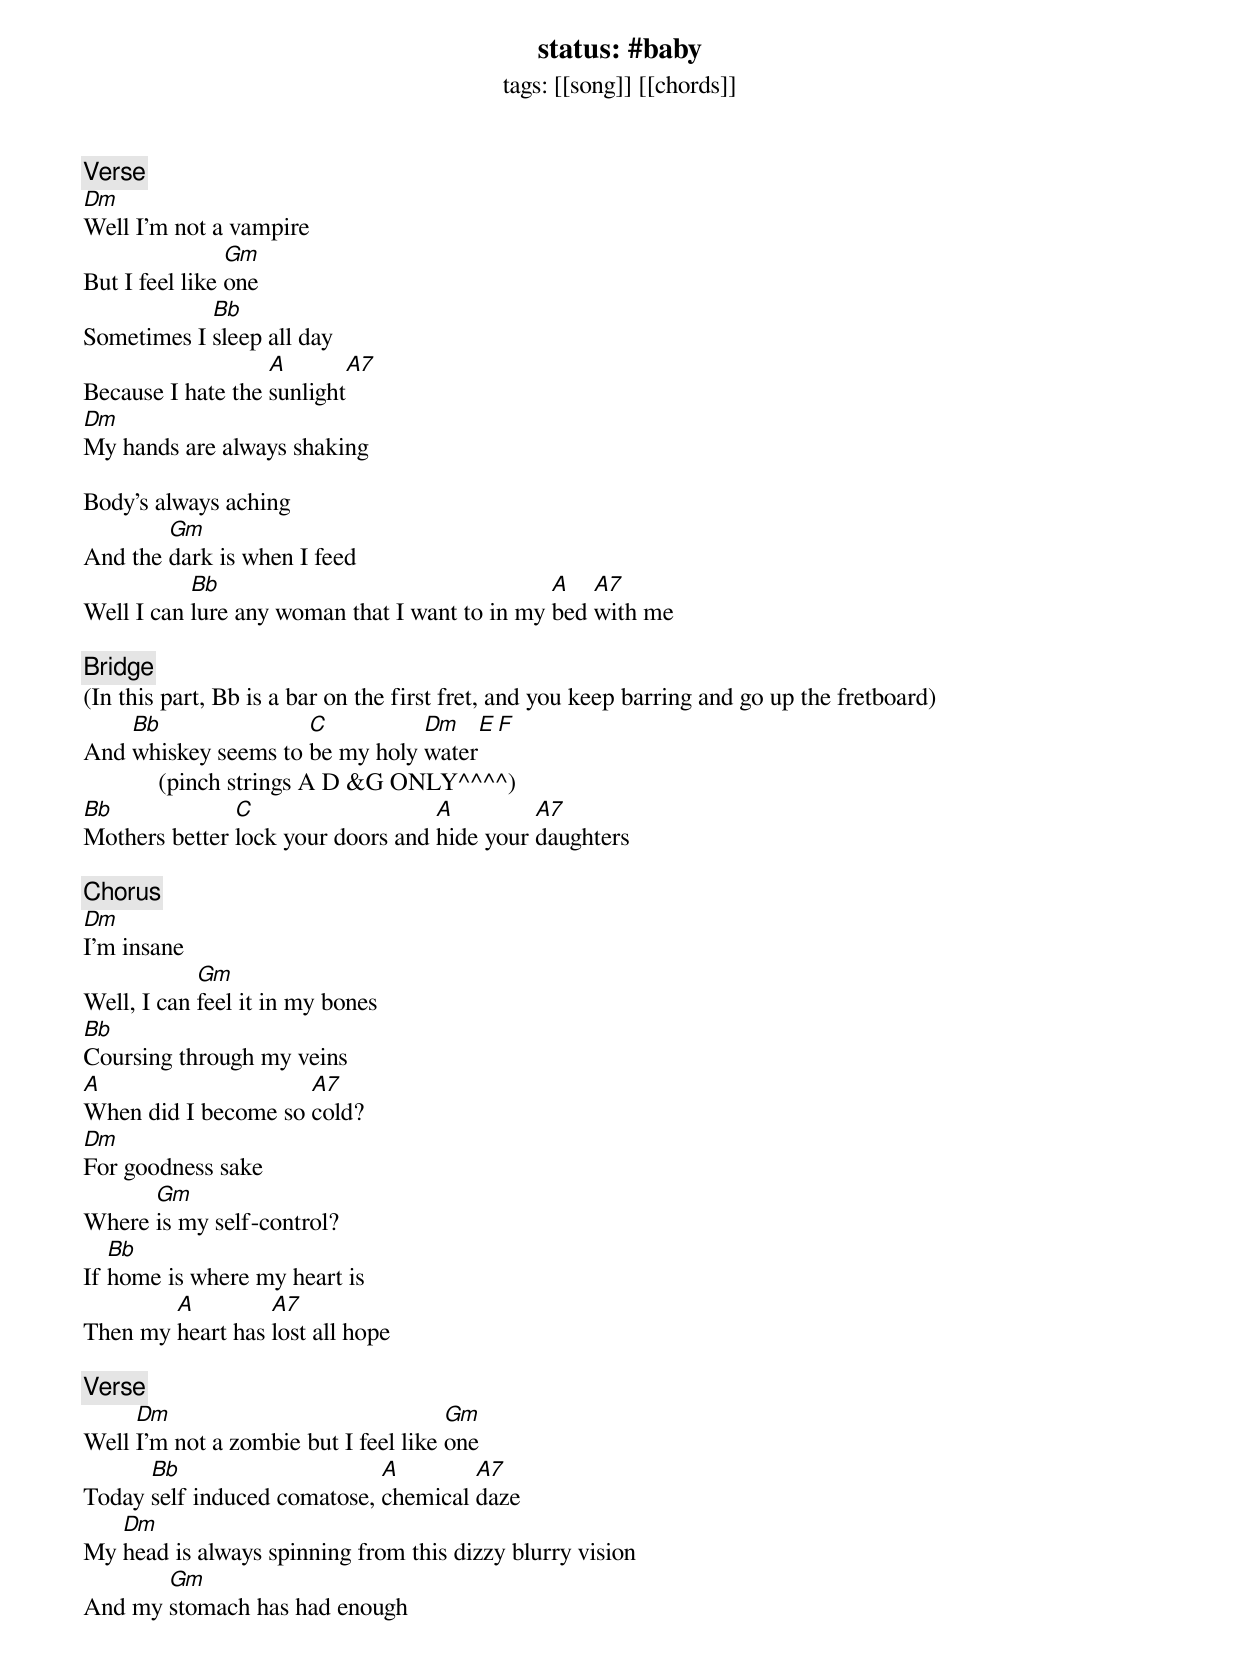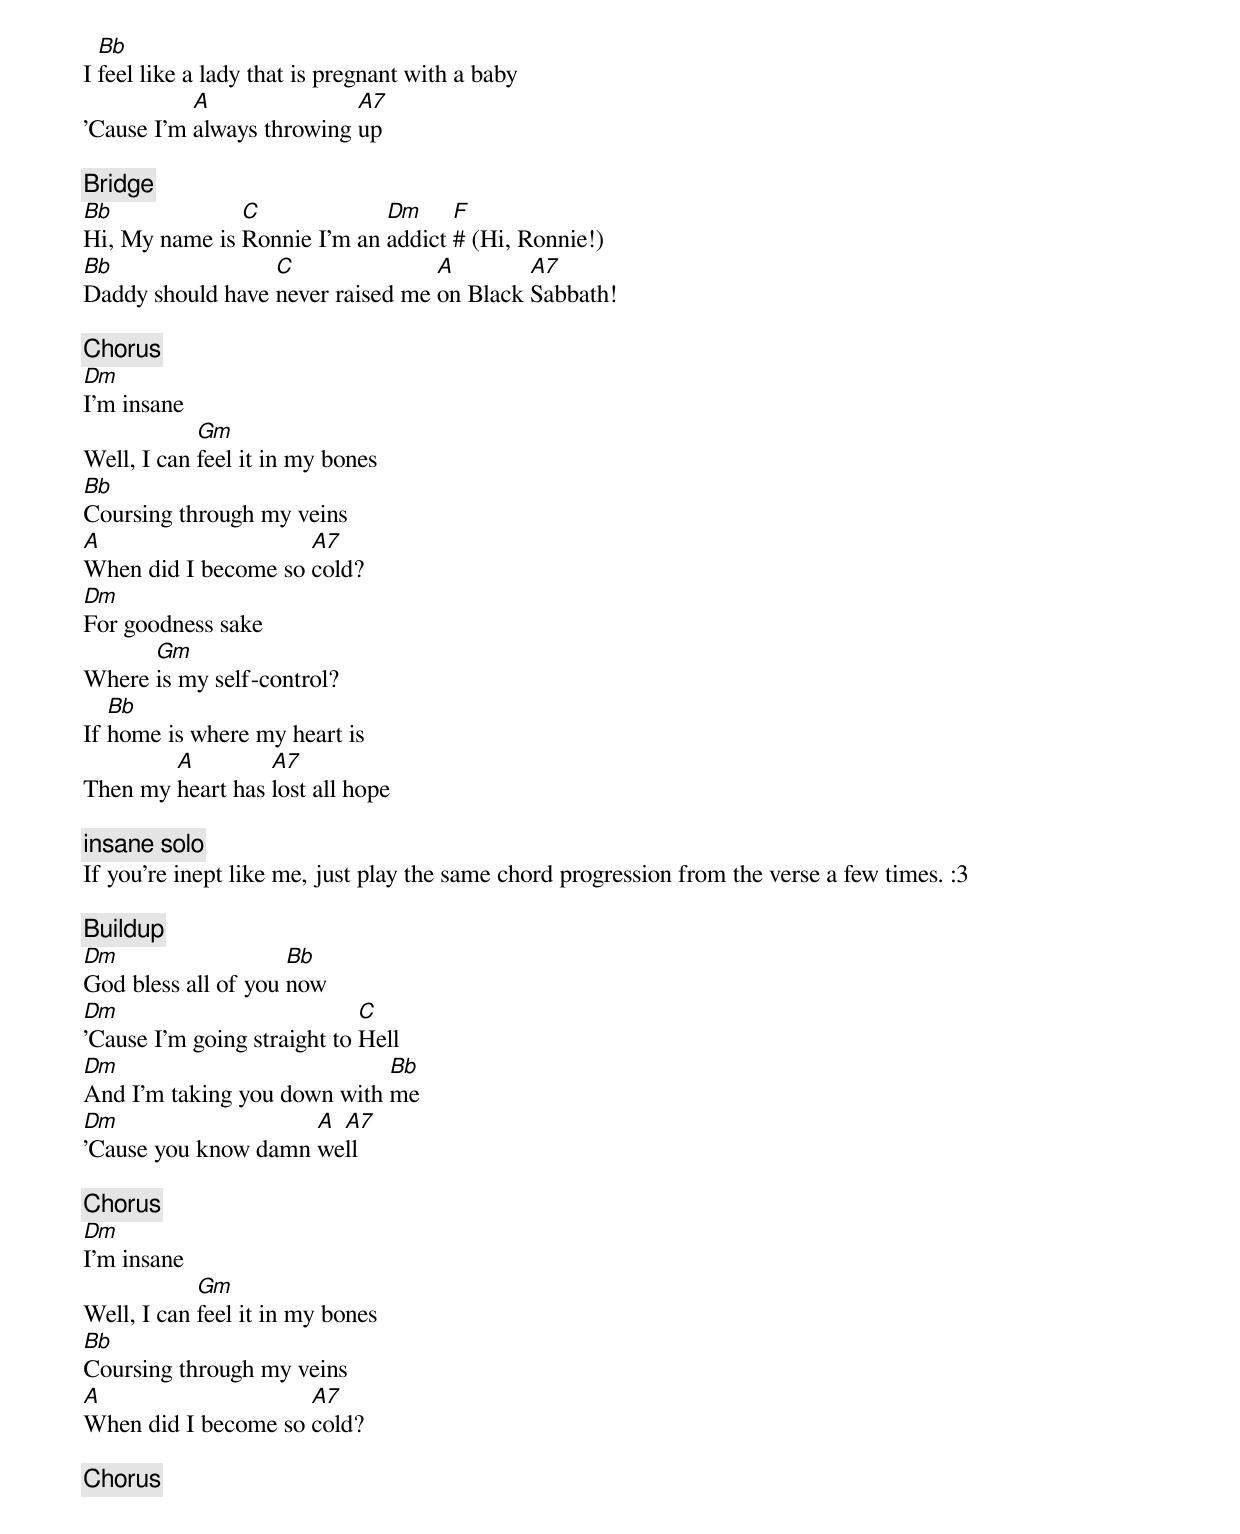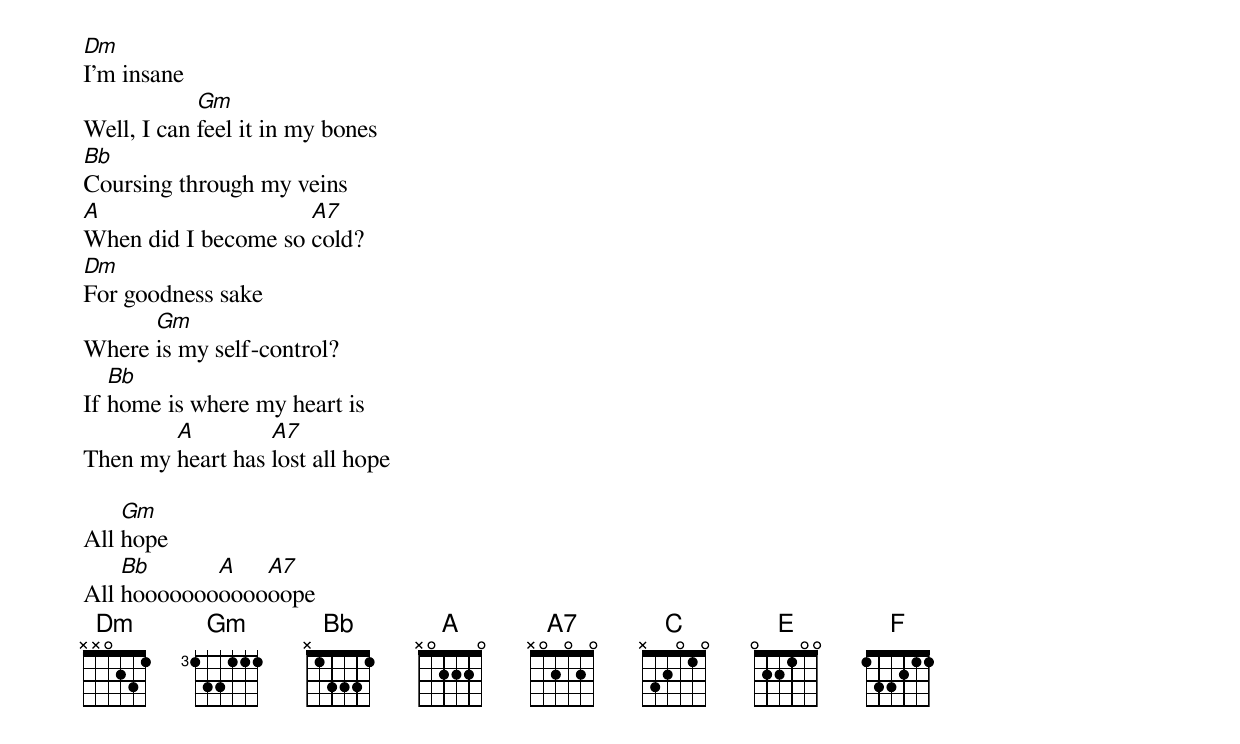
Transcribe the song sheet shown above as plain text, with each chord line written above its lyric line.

status: #baby
tags: [[song]] [[chords]]


[Verse]
Dm
Well I'm not a vampire
                Gm
But I feel like one
            Bb
Sometimes I sleep all day
                   A        A7
Because I hate the sunlight
Dm
My hands are always shaking

Body's always aching
        Gm
And the dark is when I feed
           Bb                                  A   A7
Well I can lure any woman that I want to in my bed with me

[Bridge]
(In this part, Bb is a bar on the first fret, and you keep barring and go up the fretboard)
    Bb               C          Dm    E   F
And whiskey seems to be my holy water
            (pinch strings A D &G ONLY^^^^)
Bb             C                   A         A7
Mothers better lock your doors and hide your daughters

[Chorus]
Dm
I'm insane
            Gm
Well, I can feel it in my bones
Bb
Coursing through my veins
A                    A7
When did I become so cold?
Dm
For goodness sake
      Gm
Where is my self-control?
   Bb
If home is where my heart is
        A         A7
Then my heart has lost all hope

[Verse]
     Dm                               Gm
Well I'm not a zombie but I feel like one
      Bb                     A        A7
Today self induced comatose, chemical daze
   Dm
My head is always spinning from this dizzy blurry vision
       Gm
And my stomach has had enough
  Bb
I feel like a lady that is pregnant with a baby
           A               A7
'Cause I'm always throwing up

[Bridge]
Bb             C             Dm     F
Hi, My name is Ronnie I'm an addict # (Hi, Ronnie!)
Bb                C               A        A7
Daddy should have never raised me on Black Sabbath!

[Chorus]
Dm
I'm insane
            Gm
Well, I can feel it in my bones
Bb
Coursing through my veins
A                    A7
When did I become so cold?
Dm
For goodness sake
      Gm
Where is my self-control?
   Bb
If home is where my heart is
        A         A7
Then my heart has lost all hope

[insane solo]
If you're inept like me, just play the same chord progression from the verse a few times. :3

[Buildup]
Dm                   Bb
God bless all of you now
Dm                           C
'Cause I'm going straight to Hell
Dm                           Bb
And I'm taking you down with me
Dm                   A A7
'Cause you know damn well

[Chorus]
Dm
I'm insane
            Gm
Well, I can feel it in my bones
Bb
Coursing through my veins
A                    A7
When did I become so cold?

[Chorus]
Dm
I'm insane
            Gm
Well, I can feel it in my bones
Bb
Coursing through my veins
A                    A7
When did I become so cold?
Dm
For goodness sake
      Gm
Where is my self-control?
   Bb
If home is where my heart is
        A         A7
Then my heart has lost all hope

    Gm
All hope
    Bb      A   A7
All hooooooooooooope
